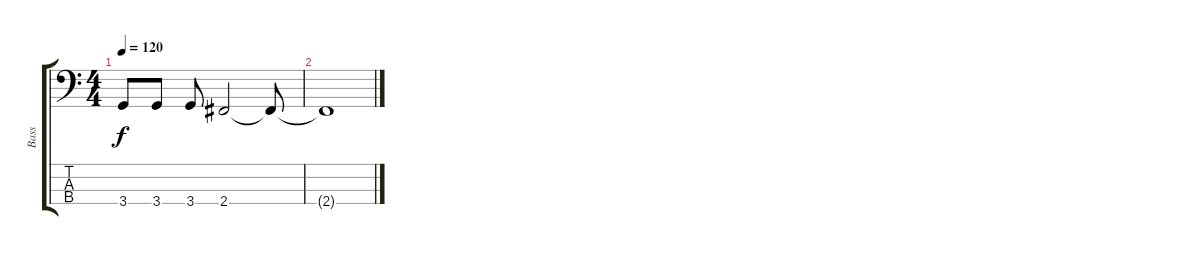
\track ("Bass" "Bass") {instrument electricbasspick}
\staff {score tabs}
\tuning (G2 D2 A1 E1) {hide}
\ts (4 4)
\tempo 120
\clef f4
\ks c
3.4.8{dy f} 3.4.8 3.4.8 2.4.2 2.4{t}.8 |
2.4{t}.1
